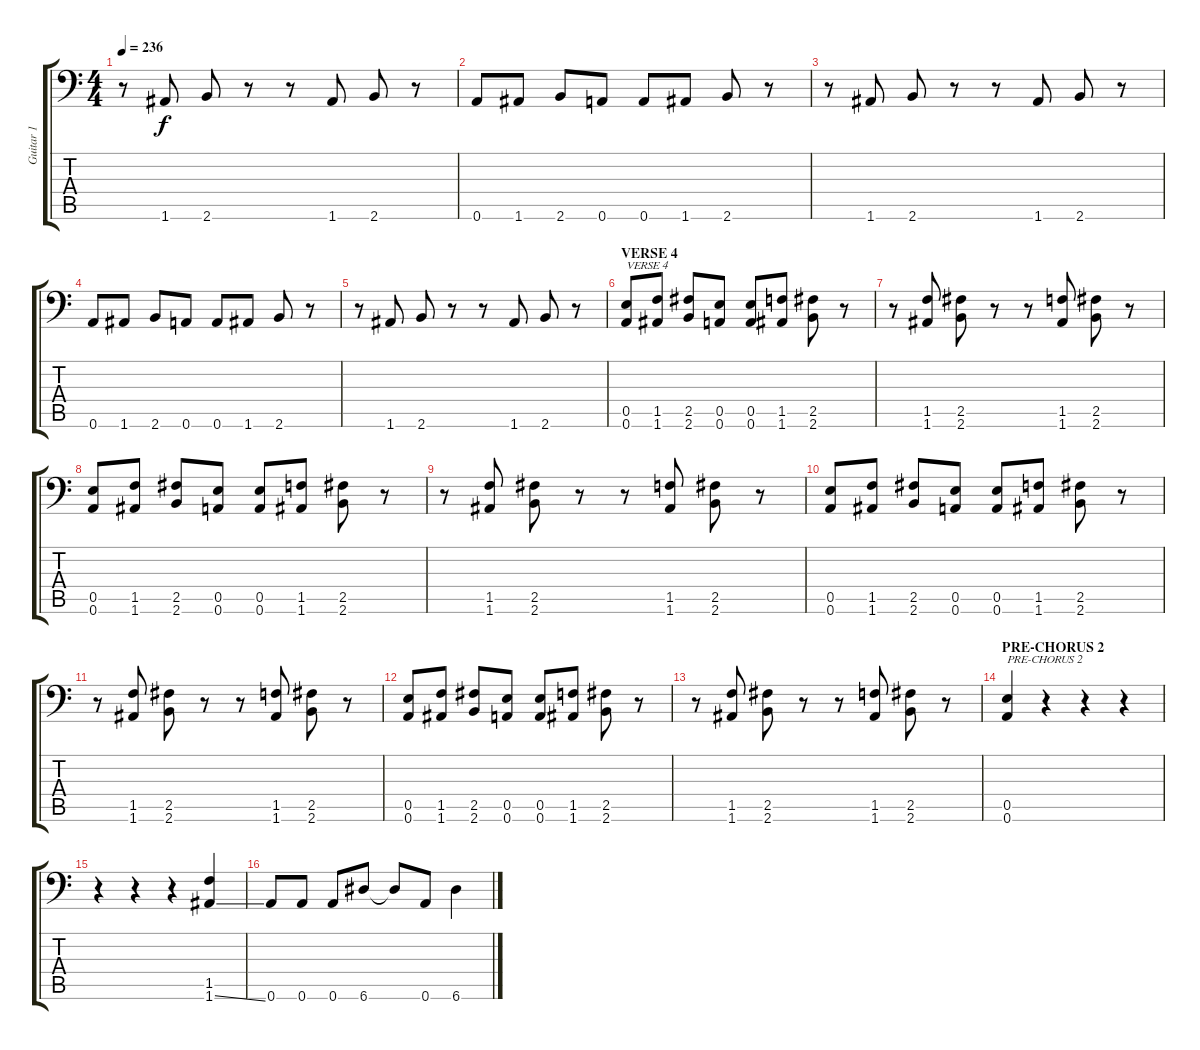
\track ("Guitar 1" "Guitar 1") {instrument distortionguitar}
\staff {score tabs}
\tuning (B3 Gb3 D3 A2 E2 A1) {hide}
\ts (4 4)
\tempo 236
\clef f4
\ks c
r.8{dy f} 1.6.8 2.6.8 r.8 r.8 1.6.8 2.6.8 r.8 |
0.6.8 1.6.8 2.6.8 0.6.8 0.6.8 1.6.8 2.6.8 r.8 |
r.8 1.6.8 2.6.8 r.8 r.8 1.6.8 2.6.8 r.8 |
0.6.8 1.6.8 2.6.8 0.6.8 0.6.8 1.6.8 2.6.8 r.8 |
r.8 1.6.8 2.6.8 r.8 r.8 1.6.8 2.6.8 r.8 |
\section ("" "VERSE 4")
(0.5 0.6).8{txt "VERSE 4"} (1.5 1.6).8 (2.5 2.6).8 (0.5 0.6).8 (0.5 0.6).8 (1.5 1.6).8 (2.5 2.6).8 r.8 |
r.8 (1.5 1.6).8 (2.5 2.6).8 r.8 r.8 (1.5 1.6).8 (2.5 2.6).8 r.8 |
(0.5 0.6).8 (1.5 1.6).8 (2.5 2.6).8 (0.5 0.6).8 (0.5 0.6).8 (1.5 1.6).8 (2.5 2.6).8 r.8 |
r.8 (1.5 1.6).8 (2.5 2.6).8 r.8 r.8 (1.5 1.6).8 (2.5 2.6).8 r.8 |
(0.5 0.6).8 (1.5 1.6).8 (2.5 2.6).8 (0.5 0.6).8 (0.5 0.6).8 (1.5 1.6).8 (2.5 2.6).8 r.8 |
r.8 (1.5 1.6).8 (2.5 2.6).8 r.8 r.8 (1.5 1.6).8 (2.5 2.6).8 r.8 |
(0.5 0.6).8 (1.5 1.6).8 (2.5 2.6).8 (0.5 0.6).8 (0.5 0.6).8 (1.5 1.6).8 (2.5 2.6).8 r.8 |
r.8 (1.5 1.6).8 (2.5 2.6).8 r.8 r.8 (1.5 1.6).8 (2.5 2.6).8 r.8 |
\section ("" "PRE-CHORUS 2")
(0.5 0.6).4{txt "PRE-CHORUS 2"} r.4 r.4 r.4 |
r.4 r.4 r.4 (1.5 1.6{ss}).4 |
0.6.8 0.6.8 0.6.8 6.6.8 6.6{t}.8 0.6.8 6.6.4
